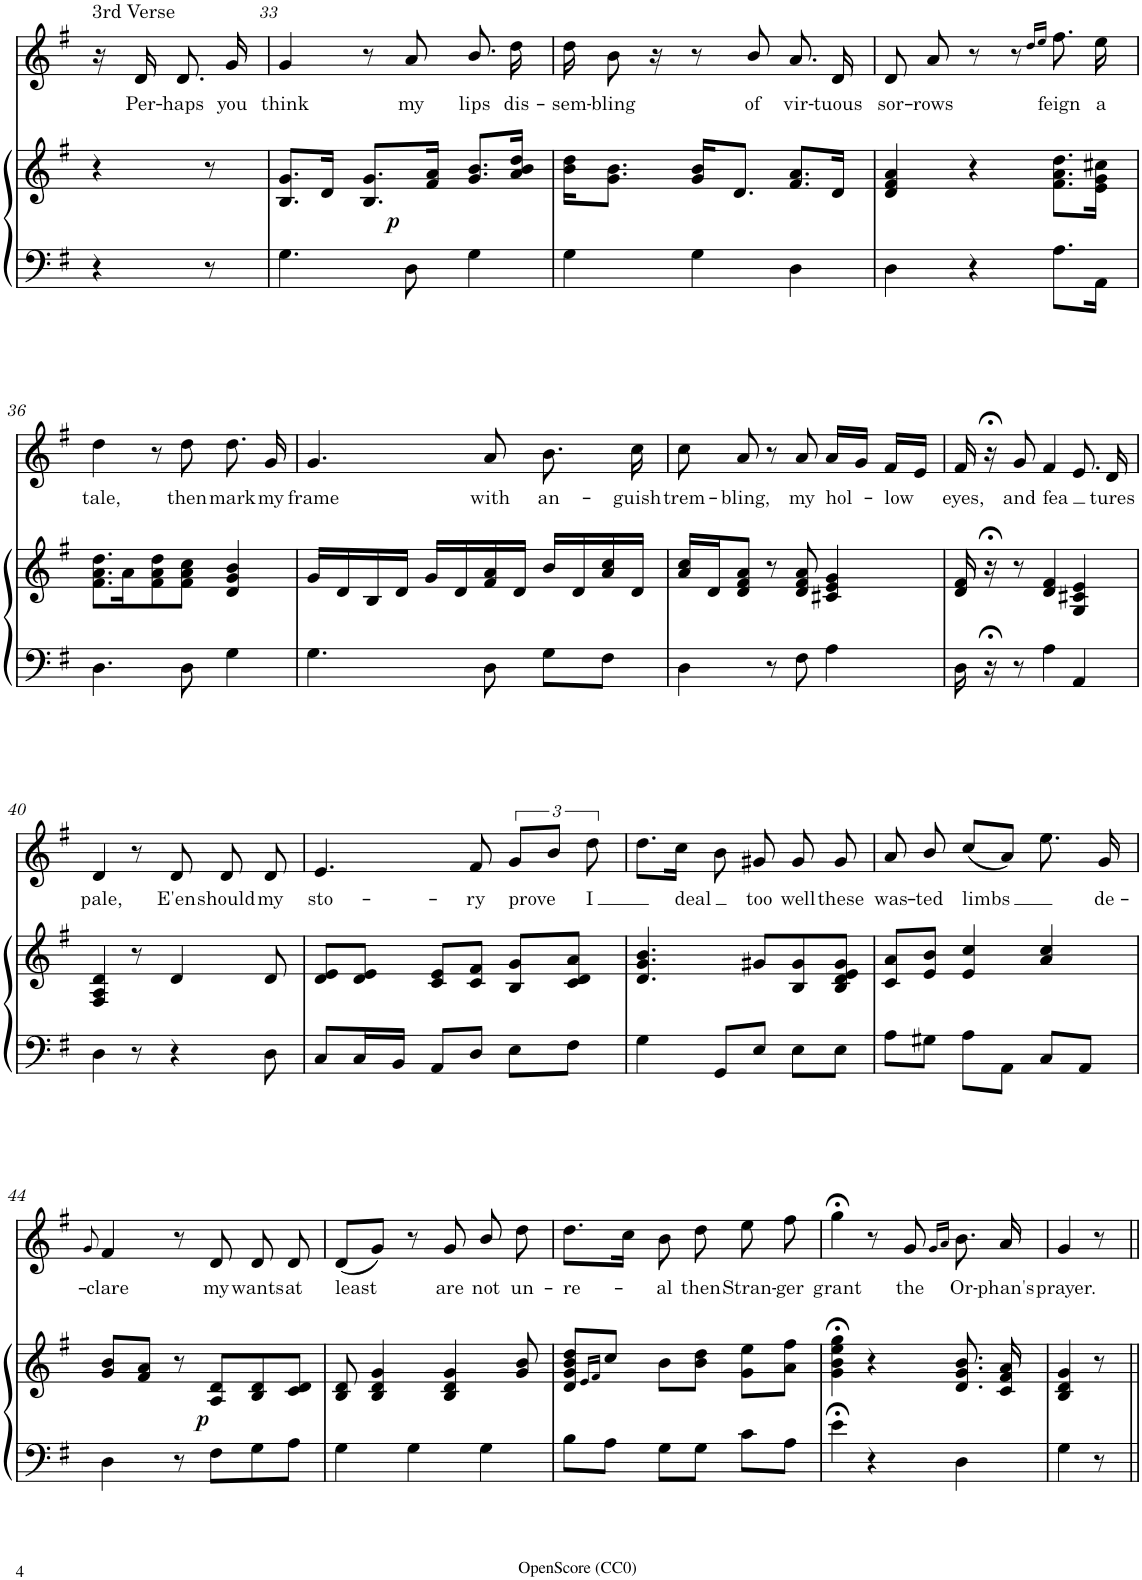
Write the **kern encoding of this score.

**kern	**kern	**dynam	**kern	**text
*part2	*part2	*part2	*part1	*part1
*staff3	*staff2	*staff2/3	*staff1	*staff1
*I"Piano (or Harp)	*	*	*I"Voice	*
*I'Pno	*	*	*	*
!!LO:PB:g=z
*clefF4	*clefG2	*	*clefG2	*
*k[f#]	*k[f#]	*	*k[f#]	*
*M6/8	*M6/8	*	*M6/8	*
=32X2	=32X2	=32X2	=32X2	=32X2
!	!	!	!LO:TX:a:t=3rd Verse	!
4r	4r	.	16r	.
!	!	!	!	!LO:LY:b
.	.	.	16d/	Per-
!	!	!	!	!LO:LY:b
.	.	.	8.d/	-haps
8r	8r	.	.	.
!	!	!	!	!LO:LY:b
.	.	.	16g/	you
=33	=33	=33	=33	=33
!	!	!	!	!LO:LY:b
4.G\	8.B/ 8.g/L	.	4g/	think
.	16d/Jk	.	.	.
.	8.B/ 8.g/L	.	8r	.
!	!	!LO:DY:a=2	!	!LO:LY:b
8D\	.	p	8a/	my
.	16f#/ 16a/Jk	.	.	.
!	!	!	!	!LO:LY:b
4G\	8.g/ 8.b/L	.	8.b/	lips
!	!	!	!	!LO:LY:b
.	16a/ 16b/ 16dd/Jk	.	16dd\	dis-
=34	=34	=34	=34	=34
!	!	!	!	!LO:LY:b
4G\	16b\ 16dd\KL	.	16dd\	-sem-
!	!	!	!	!LO:LY:b
.	8.g\ 8.b\J	.	8b\	-bling
.	.	.	16r	.
4G\	16g/ 16b/KL	.	8r	.
.	8.d/J	.	.	.
!	!	!	!	!LO:LY:b
.	.	.	8b/	of
!	!	!	!	!LO:LY:b
4D\	8.f#/ 8.a/L	.	8.a/	vir-
!	!	!	!	!LO:LY:b
.	16d/Jk	.	16d/	-tuous
=35	=35	=35	=35	=35
!	!	!	!	!LO:LY:b
4D\	4d/ 4f#/ 4a/	.	8d/	sor-
!	!	!	!	!LO:LY:b
.	.	.	8a/	-rows
4r	4r	.	8r	.
.	.	.	8r	.
.	.	.	16qdd/LL	.
.	.	.	16qee/JJ	.
!	!	!	!	!LO:LY:b
8.A\L	8.f#\ 8.a\ 8.dd\L	.	8.ff#\	feign
!	!	!	!	!LO:LY:b
16AA\Jk	16e\ 16g\ 16cc#X\Jk	.	16ee\	a
!!LO:LB:g=z
=36	=36	=36	=36	=36
!	!	!	!	!LO:LY:b
4.D\	8.f#\ 8.a\ 8.dd\L	.	4dd\	tale,
.	16a\K	.	.	.
.	8f#\ 8a\ 8dd\	.	8r	.
!	!	!	!	!LO:LY:b
8D\	8f#\ 8a\ 8cc\J	.	8dd\	then
!	!	!	!	!LO:LY:b
4G\	4d/ 4g/ 4b/	.	8.dd\	mark
!	!	!	!	!LO:LY:b
.	.	.	16g/	my
=37	=37	=37	=37	=37
!	!	!	!	!LO:LY:b
4.G\	16g/LL	.	4.g/	frame
.	16d/	.	.	.
.	16B/	.	.	.
.	16d/JJ	.	.	.
.	16g/LL	.	.	.
.	16d/	.	.	.
!	!	!	!	!LO:LY:b
8D\	16f#/ 16a/	.	8a/	with
.	16d/JJ	.	.	.
!	!	!	!	!LO:LY:b
8G\L	16b/LL	.	8.b\	an-
.	16d/	.	.	.
8F#\J	16a/ 16cc/	.	.	.
!	!	!	!	!LO:LY:b
.	16d/JJ	.	16cc\	-guish
=38	=38	=38	=38	=38
!	!	!	!	!LO:LY:b
4D\	16a/ 16cc/LL	.	8cc\	trem-
.	16d/J	.	.	.
!	!	!	!	!LO:LY:b
.	8d/ 8f#/ 8a/J	.	8a/	-bling,
8r	8r	.	8r	.
!	!	!	!	!LO:LY:b
8F#\	8d/ 8f#/ 8a/	.	8a/	my
!	!	!	!	!LO:LY:b
4A\	4c#X/ 4e/ 4g/	.	16a/LL	hol-
.	.	.	16g/JJ	.
!	!	!	!	!LO:LY:b
.	.	.	16f#/LL	-low
.	.	.	16e/JJ	.
=39	=39	=39	=39	=39
!	!	!	!	!LO:LY:b
16D\	16d/ 16f#/	.	16f#/	eyes,
16r;<	16r;<	.	16r;<	.
!	!	!	!	!LO:LY:b
8r	8r	.	8g/	and
!	!	!	!	!LO:LY:b
4A\	4d/ 4f#/	.	4f#/	fea
4AA/	4G/ 4c#X/ 4e/	.	8.e/	.
!	!	!	!	!LO:LY:b
.	.	.	16d/	tures
!!LO:LB:g=z
=40	=40	=40	=40	=40
!	!	!	!	!LO:LY:b
4D\	4F#/ 4A/ 4d/	.	4d/	pale,
8r	8r	.	8r	.
!	!	!	!	!LO:LY:b
4r	4d/	.	8d/	E'en
!	!	!	!	!LO:LY:b
.	.	.	8d/	should
!	!	!	!	!LO:LY:b
8D\	8d/	.	8d/	my
=41	=41	=41	=41	=41
!	!	!	!	!LO:LY:b
8C/L	8d/ 8e/L	.	4.e/	sto-
16C/L	8d/ 8e/J	.	.	.
16BB/JJ	.	.	.	.
8AA/L	8c/ 8e/L	.	.	.
!	!	!	!	!LO:LY:b
8D/J	8c/ 8f#/J	.	8f#/	-ry
!	!	!	!	!LO:LY:b
8E\L	8B/ 8g/L	.	12g/L	prove
.	.	.	12b/J	.
8F#\J	8c/ 8d/ 8a/J	.	.	.
!	!	!	!	!LO:LY:b
.	.	.	12dd\	I
=42	=42	=42	=42	=42
4G\	4.d/ 4.g/ 4.b/	.	8.dd\L	.
!	!	!	!	!LO:LY:b
.	.	.	16cc\Jk	deal
8GG/L	.	.	8b\	.
!	!	!	!	!LO:LY:b
8E/J	8g#X/L	.	8g#X/	too
!	!	!	!	!LO:LY:b
8E\L	8B/ 8g#/	.	8g#/	well
!	!	!	!	!LO:LY:b
8E\J	8B/ 8d/ 8e/ 8g#/J	.	8g#/	these
=43	=43	=43	=43	=43
!	!	!	!	!LO:LY:b
8A\L	8c/ 8a/L	.	8a/	was-
!	!	!	!	!LO:LY:b
8G#X\J	8e/ 8b/J	.	8b/	-ted
!	!	!	!	!LO:LY:b
8A\L	4e/ 4cc/	.	(8cc/L	limbs
8AA\J	.	.	8a/J)	.
8C/L	4a/ 4cc/	.	8.ee\	.
8AA/J	.	.	.	.
!	!	!	!	!LO:LY:b
.	.	.	16g/	de-
!!LO:LB:g=z
=44	=44	=44	=44	=44
.	.	.	8qg/	.
!	!	!	!	!LO:LY:b
4D\	8g/ 8b/L	.	4f#/	-clare
.	8f#/ 8a/J	.	.	.
8r	8r	.	8r	.
!	!	!LO:DY:a=2	!	!LO:LY:b
8F#\L	8A/ 8d/L	p	8d/	my
!	!	!	!	!LO:LY:b
8G\	8B/ 8d/	.	8d/	wants
!	!	!	!	!LO:LY:b
8A\J	8c/ 8d/J	.	8d/	at
=45	=45	=45	=45	=45
!	!	!	!	!LO:LY:b
4G\	8B/ 8d/	.	(8d/L	least
.	4B/ 4d/ 4g/	.	8g/J)	.
4G\	.	.	8r	.
!	!	!	!	!LO:LY:b
.	4B/ 4d/ 4g/	.	8g/	are
!	!	!	!	!LO:LY:b
4G\	.	.	8b/	not
!	!	!	!	!LO:LY:b
.	8g/ 8b/	.	8dd\	un-
=46	=46	=46	=46	=46
!	!	!	!	!LO:LY:b
8B\L	8d/ 8g/ 8b/ 8dd/L	.	8.dd\L	-re-
.	16qe/LL	.	.	.
.	16qf#/JJ	.	.	.
8A\J	8cc/J	.	.	.
.	.	.	16cc\Jk	.
!	!	!	!	!LO:LY:b
8G\L	8b\L	.	8b\	-al
!	!	!	!	!LO:LY:b
8G\J	8b\ 8dd\J	.	8dd\	then
!	!	!	!	!LO:LY:b
8c\L	8g\ 8ee\L	.	8ee\	Stran-
!	!	!	!	!LO:LY:b
8A\J	8a\ 8ff#\J	.	8ff#\	-ger
=47	=47	=47	=47	=47
!	!	!	!	!LO:LY:b
4e;<\	4g\;< 4b\;< 4ee\;< 4gg\;<	.	4gg;<\	grant
4r	4r	.	8r	.
!	!	!	!	!LO:LY:b
.	.	.	8g/	the
.	.	.	16qg/LL	.
.	.	.	16qa/JJ	.
!	!	!	!	!LO:LY:b
4D\	8.d/ 8.g/ 8.b/	.	8.b\	Or-
!	!	!	!	!LO:LY:b
.	16c/ 16f#/ 16a/	.	16a/	-phan's
=48	=48	=48	=48	=48
!	!	!	!	!LO:LY:b
4G\	4B/ 4d/ 4g/	.	4g/	prayer.
8r	8r	.	8r	.
=||	=||	=||	=||	=||
*-	*-	*-	*-	*-
